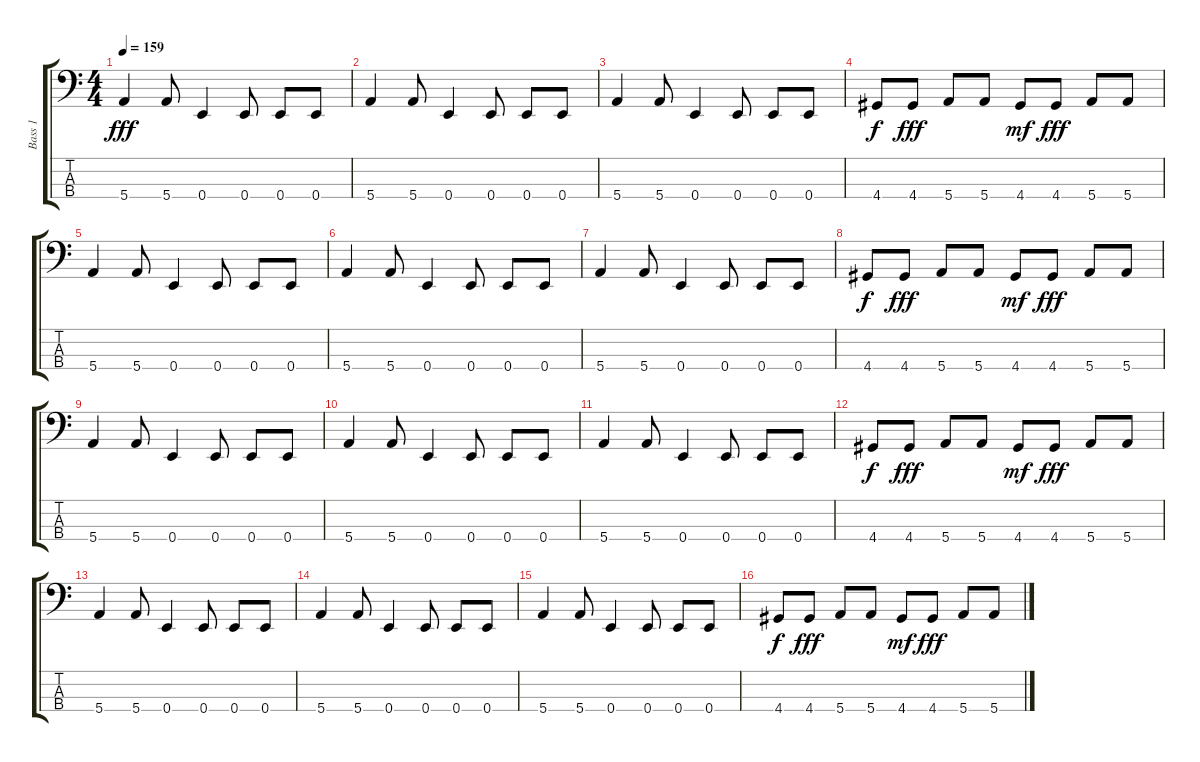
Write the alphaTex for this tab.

\track ("Bass 1" "Bass 1") {instrument electricbassfinger}
\staff {score tabs}
\tuning (G2 D2 A1 E1) {hide}
\ts (4 4)
\tempo 159
\clef f4
\ks c
5.4.4{dy fff} 5.4.8 0.4.4 0.4.8 0.4.8 0.4.8 |
5.4.4 5.4.8 0.4.4 0.4.8 0.4.8 0.4.8 |
5.4.4 5.4.8 0.4.4 0.4.8 0.4.8 0.4.8 |
4.4.8{dy f} 4.4.8{dy fff} 5.4.8 5.4.8 4.4.8{dy mf} 4.4.8{dy fff} 5.4.8 5.4.8 |
5.4.4 5.4.8 0.4.4 0.4.8 0.4.8 0.4.8 |
5.4.4 5.4.8 0.4.4 0.4.8 0.4.8 0.4.8 |
5.4.4 5.4.8 0.4.4 0.4.8 0.4.8 0.4.8 |
4.4.8{dy f} 4.4.8{dy fff} 5.4.8 5.4.8 4.4.8{dy mf} 4.4.8{dy fff} 5.4.8 5.4.8 |
5.4.4 5.4.8 0.4.4 0.4.8 0.4.8 0.4.8 |
5.4.4 5.4.8 0.4.4 0.4.8 0.4.8 0.4.8 |
5.4.4 5.4.8 0.4.4 0.4.8 0.4.8 0.4.8 |
4.4.8{dy f} 4.4.8{dy fff} 5.4.8 5.4.8 4.4.8{dy mf} 4.4.8{dy fff} 5.4.8 5.4.8 |
5.4.4 5.4.8 0.4.4 0.4.8 0.4.8 0.4.8 |
5.4.4 5.4.8 0.4.4 0.4.8 0.4.8 0.4.8 |
5.4.4 5.4.8 0.4.4 0.4.8 0.4.8 0.4.8 |
4.4.8{dy f} 4.4.8{dy fff} 5.4.8 5.4.8 4.4.8{dy mf} 4.4.8{dy fff} 5.4.8 5.4.8
